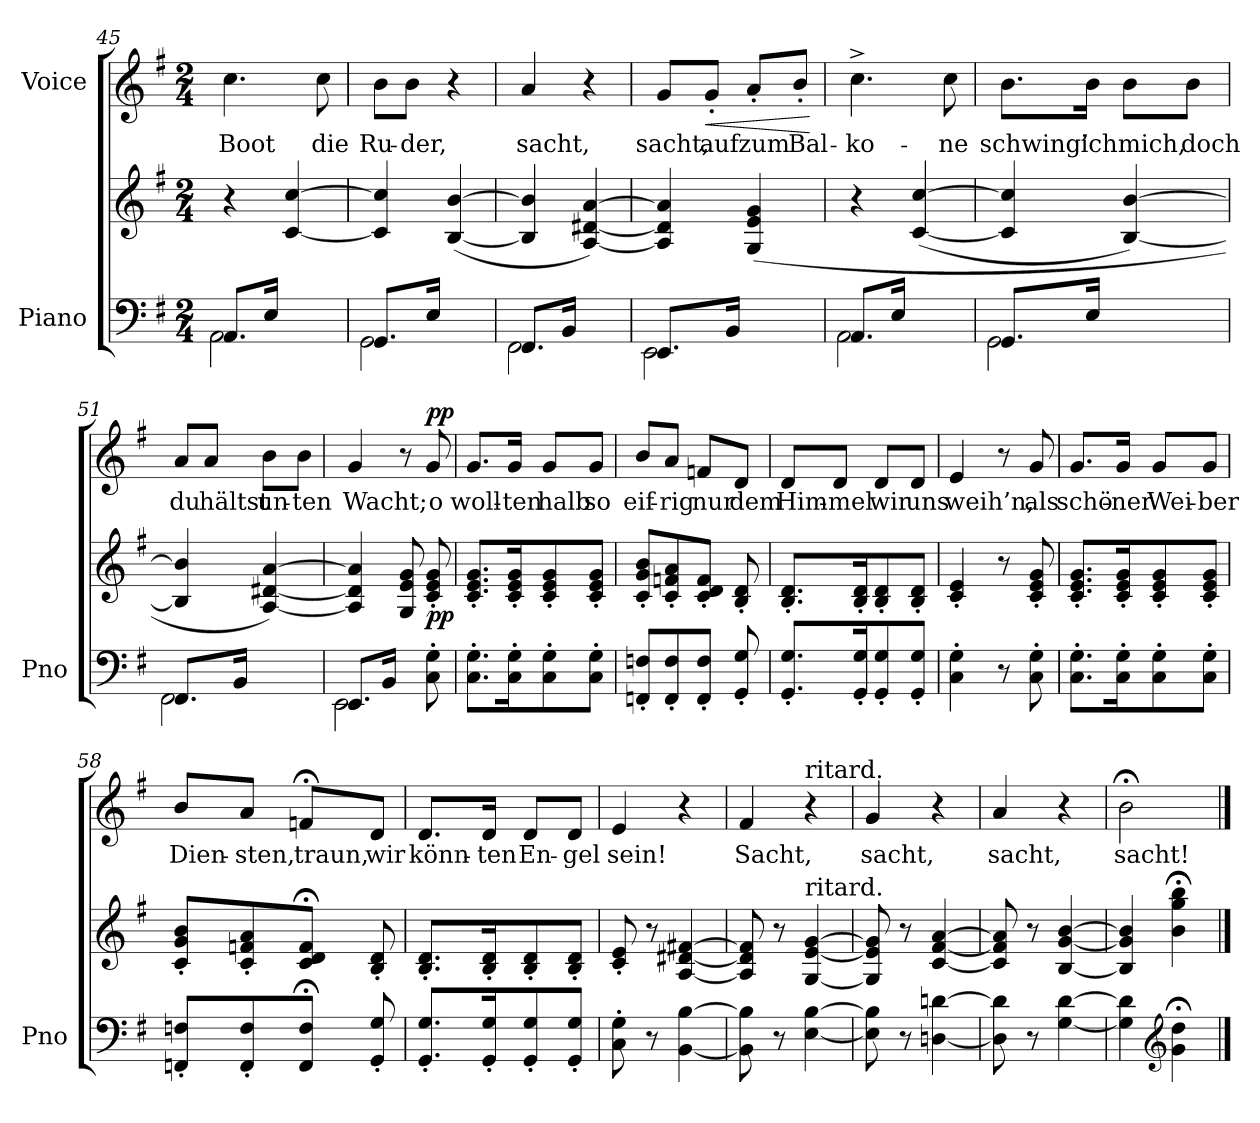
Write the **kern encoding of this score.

**kern	**kern	**dynam	**kern	**text	**dynam
*part2	*part2	*part2	*part1	*part1	*part1
*staff3	*staff2	*staff2/3	*staff1	*staff1	*staff1
*I"Piano	*	*	*I"Voice	*	*
*I'Pno	*	*	*	*	*
*clefF4	*clefG2	*	*clefG2	*	*
*k[f#]	*k[f#]	*	*k[f#]	*	*
*M2/4	*M2/4	*	*M2/4	*	*
=45	=45	=45	=45	=45	=45
*^	*	*	*	*	*
!	!	!	!	!	!LO:LY:b	!
8.AA/L	2AA\	4r	.	4.cc\	Boot	.
16E/Jk	.	.	.	.	.	.
4ryy	.	[4c/ [4cc/	.	.	.	.
!	!	!	!	!	!LO:LY:b	!
.	.	.	.	8cc\	die	.
=46	=46	=46	=46	=46	=46	=46
!	!	!	!	!	!LO:LY:b	!
8.GG/L	2GG\	4c/] 4cc/]	.	8b\L	Ru-	.
!	!	!	!	!	!LO:LY:b	!
.	.	.	.	8b\J	-der,	.
(<16E/Jk	.	.	.	.	.	.
4ryy	.	([4B/ [4b/	.	4r	.	.
=47	=47	=47	=47	=47	=47	=47
!	!	!	!	!	!LO:LY:b	!
8.FF#/L	2FF#\	4B/] 4b/]	.	4a/	sacht,	.
(<16BB/Jk	.	.	.	.	.	.
4ryy	.	[4A/ [4d#X/ [4a/)	.	4r	.	.
=48	=48	=48	=48	=48	=48	=48
!	!	!	!	!	!LO:LY:b	!
8.EE/L	2EE\	4A/] 4d#/] 4a/]	.	8g/L	sacht,	.
!	!	!	!	!	!LO:LY:b	!LO:HP:b
.	.	.	.	8g'/J	auf	<
(>16BB/Jk	.	.	.	.	.	.
!	!	!	!	!	!LO:LY:b	!
4ryy	.	(4G/ 4e/ 4g/	.	8a'/L	zum	.
!	!	!	!	!	!LO:LY:b	!
.	.	.	.	8b'/J	Bal-	.
*v	*v	*	*	*	*	*
.	.	.	.	.	[
=49	=49	=49	=49	=49	=49
*^	*	*	*	*	*
!	!	!	!	!	!LO:LY:b	!
8.AA/L	2AA\	4r	.	4.cc^\	-ko-	.
16E/Jk	.	.	.	.	.	.
4ryy	.	([4c/ [4cc/	.	.	.	.
!	!	!	!	!	!LO:LY:b	!
.	.	.	.	8cc\	-ne	.
!!LO:LB:g=z
=50	=50	=50	=50	=50	=50	=50
!	!	!	!	!	!LO:LY:b	!
8.GG/L	2GG\	4c/] 4cc/]	.	8.b\L	schwing’	.
!	!	!	!	!	!LO:LY:b	!
(<16E/Jk	.	.	.	16b\Jk	ich	.
!	!	!	!	!	!LO:LY:b	!
4ryy	.	[4B/ [4b/)	.	8b\L	mich,	.
!	!	!	!	!	!LO:LY:b	!
.	.	.	.	8b\J	doch	.
=51	=51	=51	=51	=51	=51	=51
!	!	!	!	!	!LO:LY:b	!
8.FF#/L	2FF#\	4B/] 4b/]	.	8a/L	du	.
!	!	!	!	!	!LO:LY:b	!
.	.	.	.	8a/J	hältst	.
16BB/Jk	.	.	.	.	.	.
!	!	!	!	!	!LO:LY:b	!
4ryy	.	[4A/ [4d#X/ [4a/)	.	8b\L	un-	.
!	!	!	!	!	!LO:LY:b	!
.	.	.	.	8b\J	-ten	.
=52	=52	=52	=52	=52	=52	=52
!	!	!	!	!	!LO:LY:b	!
8.EE/L	2EE\	4A/] 4d#/] 4a/]	.	4g/	Wacht;	.
16BB/Jk	.	.	.	.	.	.
8ryy	.	(8G/ 8e/ 8g/)	.	8r	.	.
!	!	!	!LO:DY:b	!	!LO:LY:b	!LO:DY:a
8C\' 8G\'	.	8c/' 8e/' 8g/'	pp	8g/	o	pp
*v	*v	*	*	*	*	*
=53	=53	=53	=53	=53	=53
!	!	!	!	!LO:LY:b	!
8.C\' 8.G\'L	8.c/' 8.e/' 8.g/'L	.	8.g/L	woll-	.
!	!	!	!	!LO:LY:b	!
16C\' 16G\'K	16c/' 16e/' 16g/'K	.	16g/Jk	-ten	.
!	!	!	!	!LO:LY:b	!
8C\' 8G\'	8c/' 8e/' 8g/'	.	8g/L	halb	.
!	!	!	!	!LO:LY:b	!
8C\' 8G\'J	8c/' 8e/' 8g/'J	.	8g/J	so	.
=54	=54	=54	=54	=54	=54
!	!	!	!	!LO:LY:b	!
8FFn/' 8Fn/'L	8c/' 8g/' 8b/'L	.	8b/L	eif-	.
!	!	!	!	!LO:LY:b	!
8FF/' 8F/'	8c/' 8fn/' 8a/'	.	8a/J	-rig	.
!	!	!	!	!LO:LY:b	!
8FF/' 8F/'J	8c/' 8d/' 8f/'J	.	8fn/L	nur	.
!	!	!	!	!LO:LY:b	!
8GG/' 8G/'	8B/' 8d/'	.	8d/J	dem	.
=55	=55	=55	=55	=55	=55
!	!	!	!	!LO:LY:b	!
8.GG/' 8.G/'L	8.B/' 8.d/'L	.	8d/L	Him-	.
!	!	!	!	!LO:LY:b	!
.	.	.	8d/J	-mel	.
16GG/' 16G/'K	16B/' 16d/'K	.	.	.	.
!	!	!	!	!LO:LY:b	!
8GG/' 8G/'	8B/' 8d/'	.	8d/L	wir	.
!	!	!	!	!LO:LY:b	!
8GG/' 8G/'J	8B/' 8d/'J	.	8d/J	uns	.
=56	=56	=56	=56	=56	=56
!	!	!	!	!LO:LY:b	!
4C\' 4G\'	4c/' 4e/'	.	4e/	weih’n,	.
8r	8r	.	8r	.	.
!	!	!	!	!LO:LY:b	!
8C\' 8G\'	8c/' 8e/' 8g/'	.	8g/	als	.
!!LO:LB:g=z
=57	=57	=57	=57	=57	=57
!	!	!	!	!LO:LY:b	!
8.C\' 8.G\'L	8.c/' 8.e/' 8.g/'L	.	8.g/L	schö-	.
!	!	!	!	!LO:LY:b	!
16C\' 16G\'K	16c/' 16e/' 16g/'K	.	16g/Jk	-ner	.
!	!	!	!	!LO:LY:b	!
8C\' 8G\'	8c/' 8e/' 8g/'	.	8g/L	Wei-	.
!	!	!	!	!LO:LY:b	!
8C\' 8G\'J	8c/' 8e/' 8g/'J	.	8g/J	-ber	.
=58	=58	=58	=58	=58	=58
!	!	!	!	!LO:LY:b	!
8FFn/' 8Fn/'L	8c/' 8g/' 8b/'L	.	8b/L	Dien-	.
!	!	!	!	!LO:LY:b	!
8FF/' 8F/'	8c/' 8fn/' 8a/'	.	8a/J	-sten,	.
!	!	!	!	!LO:LY:b	!
8FF/;< 8F/;<J	8c/;< 8d/;< 8f/;<J	.	8fn;</L	traun,	.
!	!	!	!	!LO:LY:b	!
8GG/' 8G/'	8B/' 8d/'	.	8d/J	wir	.
=59	=59	=59	=59	=59	=59
!	!	!	!	!LO:LY:b	!
8.GG/' 8.G/'L	8.B/' 8.d/'L	.	8.d/L	könn-	.
!	!	!	!	!LO:LY:b	!
16GG/' 16G/'K	16B/' 16d/'K	.	16d/Jk	-ten	.
!	!	!	!	!LO:LY:b	!
8GG/' 8G/'	8B/' 8d/'	.	8d/L	En-	.
!	!	!	!	!LO:LY:b	!
8GG/' 8G/'J	8B/' 8d/'J	.	8d/J	-gel	.
=60	=60	=60	=60	=60	=60
!	!	!	!	!LO:LY:b	!
8C\' 8G\'	8c/' 8e/'	.	4e/	sein!	.
8r	8r	.	.	.	.
[4BB\ [4B\	[4A/ [4d#X/ [4f#X/	.	4r	.	.
=61	=61	=61	=61	=61	=61
!	!	!	!	!LO:LY:b	!
8BB\] 8B\]	8A/] 8d#/] 8f#/]	.	4f#/	Sacht,	.
8r	8r	.	.	.	.
!	!	!	!LO:TX:a:t=ritard.	!	!
!	!LO:TX:a:t=ritard.	!	!	!	!
[4E\ [4B\	[4G/ [4e/ [4g/	.	4r	.	.
=62	=62	=62	=62	=62	=62
!	!	!	!	!LO:LY:b	!
8E\] 8B\]	8G/] 8e/] 8g/]	.	4g/	sacht,	.
8r	8r	.	.	.	.
[4Dn\ [4dn\	[4c/ [4f#/ [4a/	.	4r	.	.
=63	=63	=63	=63	=63	=63
!	!	!	!	!LO:LY:b	!
8D\] 8d\]	8c/] 8f#/] 8a/]	.	4a/	sacht,	.
8r	8r	.	.	.	.
[4G\ [4d\	[4B/ [4g/ [4b/	.	4r	.	.
=64	=64	=64	=64	=64	=64
!	!	!	!	!LO:LY:b	!
4G\] 4d\]	4B/] 4g/] 4b/]	.	2b;<\	sacht!	.
*clefG2	*	*	*	*	*
4g\;< 4dd\;<	4b\;< 4gg\;< 4bb\;<	.	.	.	.
==	==	==	==	==	==
*-	*-	*-	*-	*-	*-
